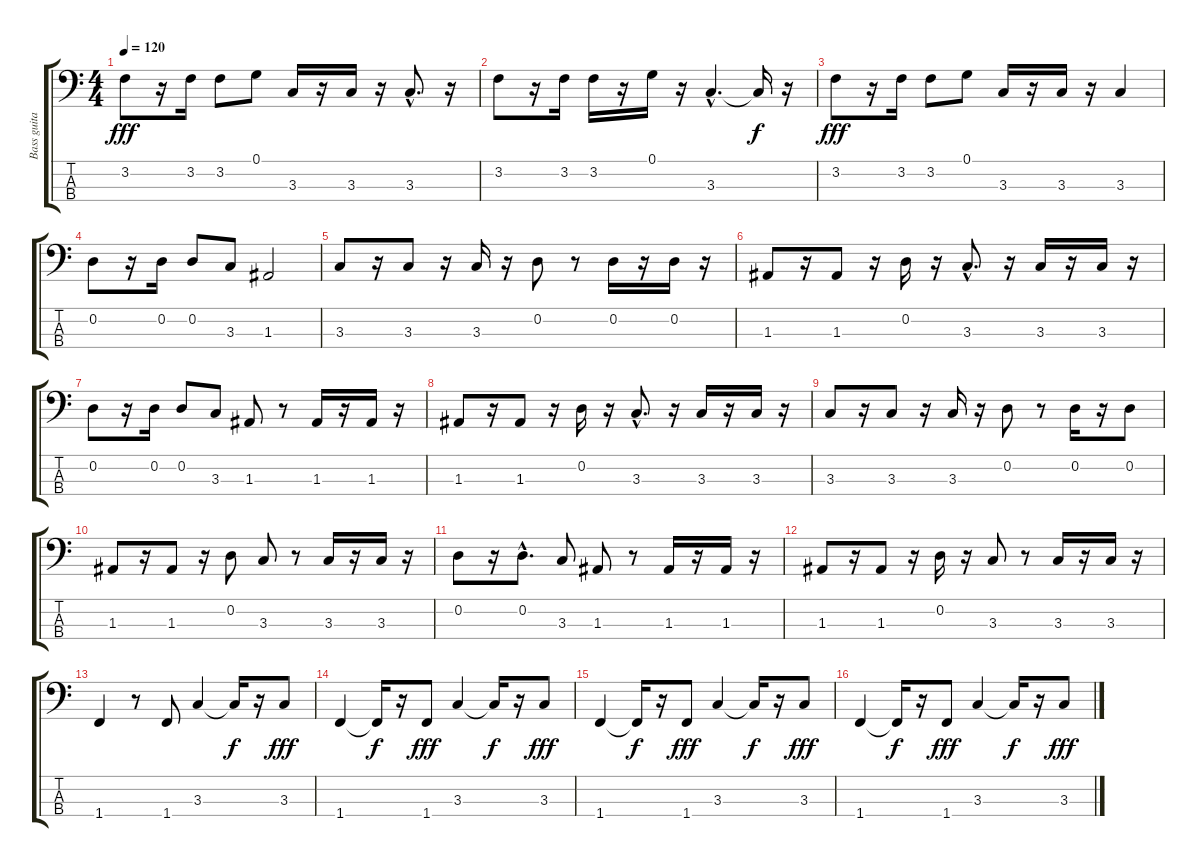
\track ("Bass guitar     " "Bass guita") {instrument electricbassfinger}
\staff {score tabs}
\tuning (G2 D2 A1 E1) {hide}
\ts (4 4)
\tempo 120
\clef f4
\ks c
3.2.8{dy fff} r.16 3.2.16 3.2.8 0.1.8 3.3.16 r.16 3.3.16 r.16 3.3{hac}.8{d} r.16 |
3.2.8 r.16 3.2.16 3.2.16 r.16 0.1.16 r.16 3.3{hac}.4{d} 3.3{t}.16{dy f} r.16 |
3.2.8{dy fff} r.16 3.2.16 3.2.8 0.1.8 3.3.16 r.16 3.3.16 r.16 3.3.4 |
0.2.8 r.16 0.2.16 0.2.8 3.3.8 1.3.2 |
3.3.8 r.16 3.3.8 r.16 3.3.16 r.16 0.2.8 r.8 0.2.16 r.16 0.2.16 r.16 |
1.3.8 r.16 1.3.8 r.16 0.2.16 r.16 3.3{hac}.8{d} r.16 3.3.16 r.16 3.3.16 r.16 |
0.2.8 r.16 0.2.16 0.2.8 3.3.8 1.3.8 r.8 1.3.16 r.16 1.3.16 r.16 |
1.3.8 r.16 1.3.8 r.16 0.2.16 r.16 3.3{hac}.8{d} r.16 3.3.16 r.16 3.3.16 r.16 |
3.3.8 r.16 3.3.8 r.16 3.3.16 r.16 0.2.8 r.8 0.2.16 r.16 0.2.8 |
1.3.8 r.16 1.3.8 r.16 0.2.8 3.3.8 r.8 3.3.16 r.16 3.3.16 r.16 |
0.2.8 r.16 0.2{hac}.8{d} 3.3.8 1.3.8 r.8 1.3.16 r.16 1.3.16 r.16 |
1.3.8 r.16 1.3.8 r.16 0.2.16 r.16 3.3.8 r.8 3.3.16 r.16 3.3.16 r.16 |
1.4.4 r.8 1.4.8 3.3.4 3.3{t}.16{dy f} r.16 3.3.8{dy fff} |
1.4.4 1.4{t}.16{dy f} r.16 1.4.8{dy fff} 3.3.4 3.3{t}.16{dy f} r.16 3.3.8{dy fff} |
1.4.4 1.4{t}.16{dy f} r.16 1.4.8{dy fff} 3.3.4 3.3{t}.16{dy f} r.16 3.3.8{dy fff} |
1.4.4 1.4{t}.16{dy f} r.16 1.4.8{dy fff} 3.3.4 3.3{t}.16{dy f} r.16 3.3.8{dy fff}
